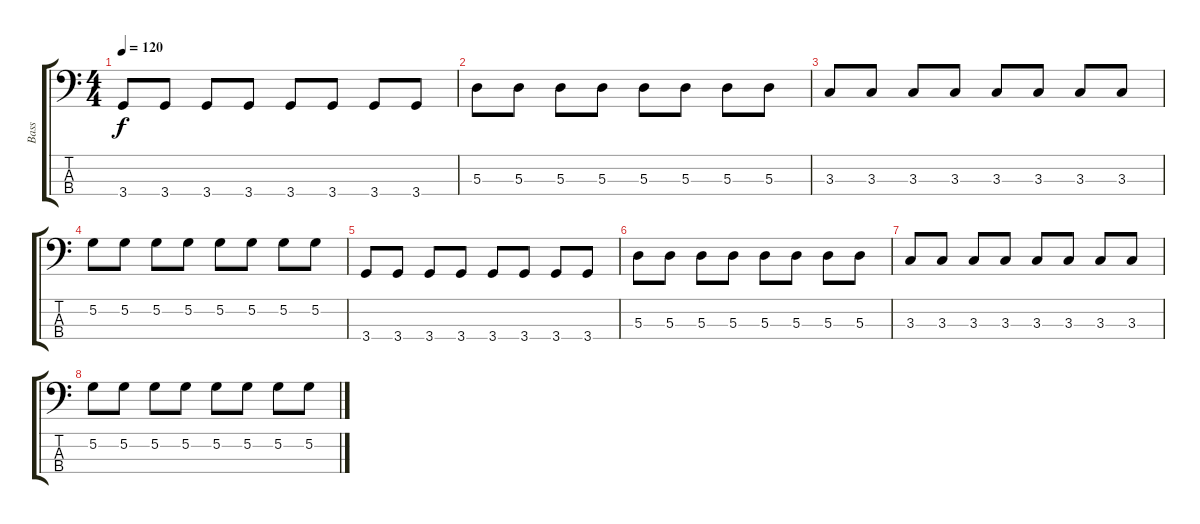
\track ("Bass" "Bass") {instrument electricbassfinger}
\staff {score tabs}
\tuning (G2 D2 A1 E1) {hide}
\ts (4 4)
\tempo 120
\clef f4
\ks c
3.4.8{dy f} 3.4.8 3.4.8 3.4.8 3.4.8 3.4.8 3.4.8 3.4.8 |
5.3.8 5.3.8 5.3.8 5.3.8 5.3.8 5.3.8 5.3.8 5.3.8 |
3.3.8 3.3.8 3.3.8 3.3.8 3.3.8 3.3.8 3.3.8 3.3.8 |
5.2.8 5.2.8 5.2.8 5.2.8 5.2.8 5.2.8 5.2.8 5.2.8 |
3.4.8 3.4.8 3.4.8 3.4.8 3.4.8 3.4.8 3.4.8 3.4.8 |
5.3.8 5.3.8 5.3.8 5.3.8 5.3.8 5.3.8 5.3.8 5.3.8 |
3.3.8 3.3.8 3.3.8 3.3.8 3.3.8 3.3.8 3.3.8 3.3.8 |
5.2.8 5.2.8 5.2.8 5.2.8 5.2.8 5.2.8 5.2.8 5.2.8
